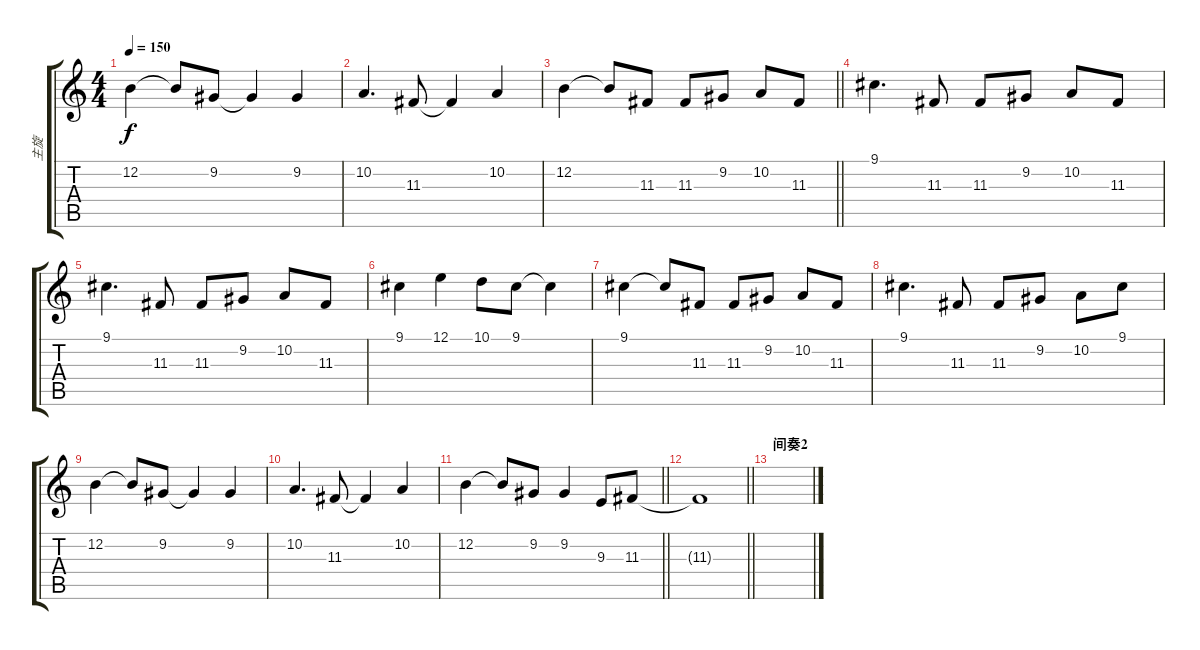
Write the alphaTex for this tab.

\track ("主旋" "主旋") {instrument voiceoohs}
\staff {score tabs}
\tuning (E4 B3 G3 D3 A2 E2) {hide}
\ts (4 4)
\tempo 150
\clef g2
\ks c
12.2.4{dy f} 12.2{t}.8 9.2.8 9.2{t}.4 9.2.4 |
10.2.4{d} 11.3.8 11.3{t}.4 10.2.4 |
\barLineRight lightlight
12.2.4 12.2{t}.8 11.3.8 11.3.8 9.2.8 10.2.8 11.3.8 |
9.1.4{d} 11.3.8 11.3.8 9.2.8 10.2.8 11.3.8 |
9.1.4{d} 11.3.8 11.3.8 9.2.8 10.2.8 11.3.8 |
9.1.4 12.1.4 10.1.8 9.1.8 9.1{t}.4 |
9.1.4 9.1{t}.8 11.3.8 11.3.8 9.2.8 10.2.8 11.3.8 |
9.1.4{d} 11.3.8 11.3.8 9.2.8 10.2.8 9.1.8 |
12.2.4 12.2{t}.8 9.2.8 9.2{t}.4 9.2.4 |
10.2.4{d} 11.3.8 11.3{t}.4 10.2.4 |
\barLineRight lightlight
12.2.4 12.2{t}.8 9.2.8 9.2.4 9.3.8 11.3.8 |
\barLineRight lightlight
11.3{t}.1 |
\section ("" "间奏2")
